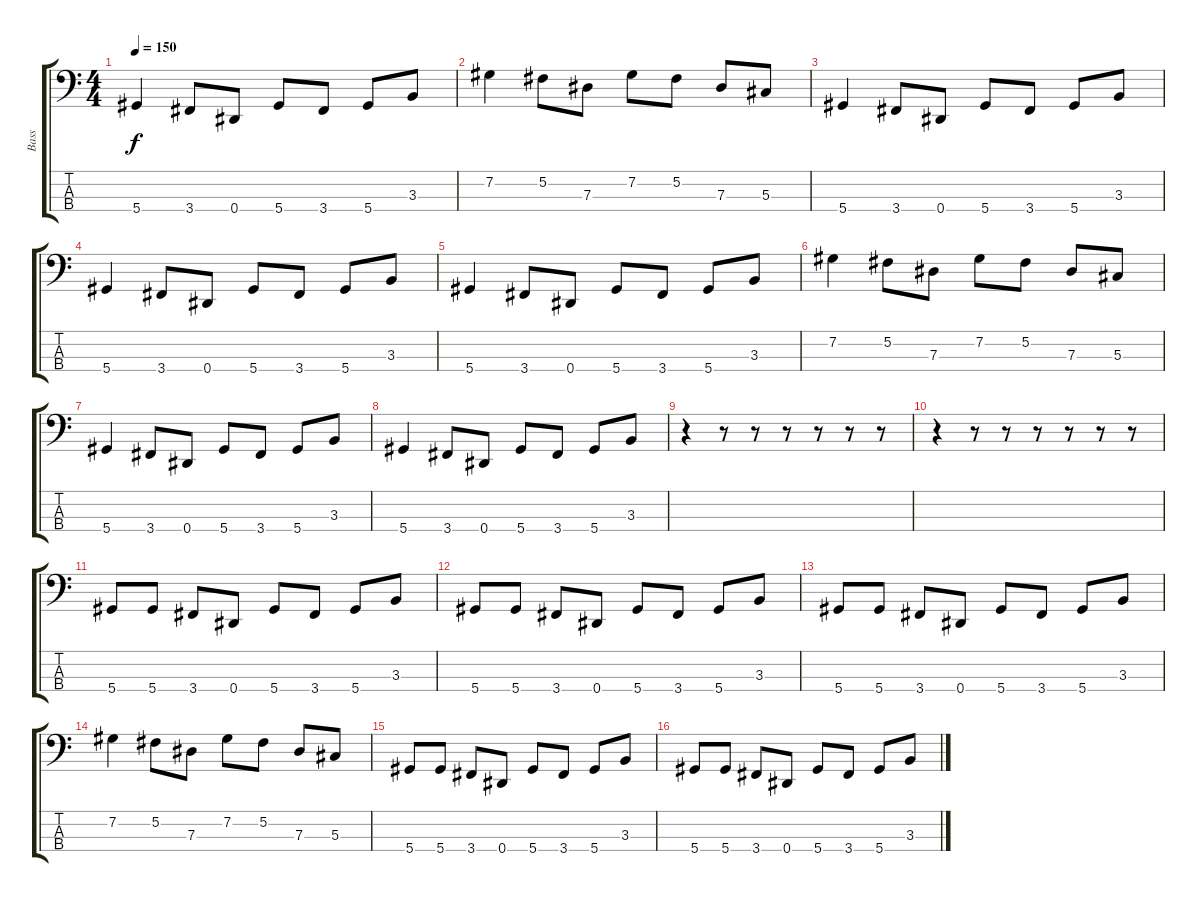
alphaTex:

\track ("Bass" "Bass") {instrument electricbassfinger}
\staff {score tabs}
\tuning (Gb2 Db2 Ab1 Eb1) {hide}
\ts (4 4)
\tempo 150
\clef f4
\ks c
5.4.4{dy f} 3.4.8 0.4.8 5.4.8 3.4.8 5.4.8 3.3.8 |
7.2.4 5.2.8 7.3.8 7.2.8 5.2.8 7.3.8 5.3.8 |
5.4.4 3.4.8 0.4.8 5.4.8 3.4.8 5.4.8 3.3.8 |
5.4.4 3.4.8 0.4.8 5.4.8 3.4.8 5.4.8 3.3.8 |
5.4.4 3.4.8 0.4.8 5.4.8 3.4.8 5.4.8 3.3.8 |
7.2.4 5.2.8 7.3.8 7.2.8 5.2.8 7.3.8 5.3.8 |
5.4.4 3.4.8 0.4.8 5.4.8 3.4.8 5.4.8 3.3.8 |
5.4.4 3.4.8 0.4.8 5.4.8 3.4.8 5.4.8 3.3.8 |
r.4 r.8 r.8 r.8 r.8 r.8 r.8 |
r.4 r.8 r.8 r.8 r.8 r.8 r.8 |
5.4.8 5.4.8 3.4.8 0.4.8 5.4.8 3.4.8 5.4.8 3.3.8 |
5.4.8 5.4.8 3.4.8 0.4.8 5.4.8 3.4.8 5.4.8 3.3.8 |
5.4.8 5.4.8 3.4.8 0.4.8 5.4.8 3.4.8 5.4.8 3.3.8 |
7.2.4 5.2.8 7.3.8 7.2.8 5.2.8 7.3.8 5.3.8 |
5.4.8 5.4.8 3.4.8 0.4.8 5.4.8 3.4.8 5.4.8 3.3.8 |
5.4.8 5.4.8 3.4.8 0.4.8 5.4.8 3.4.8 5.4.8 3.3.8
